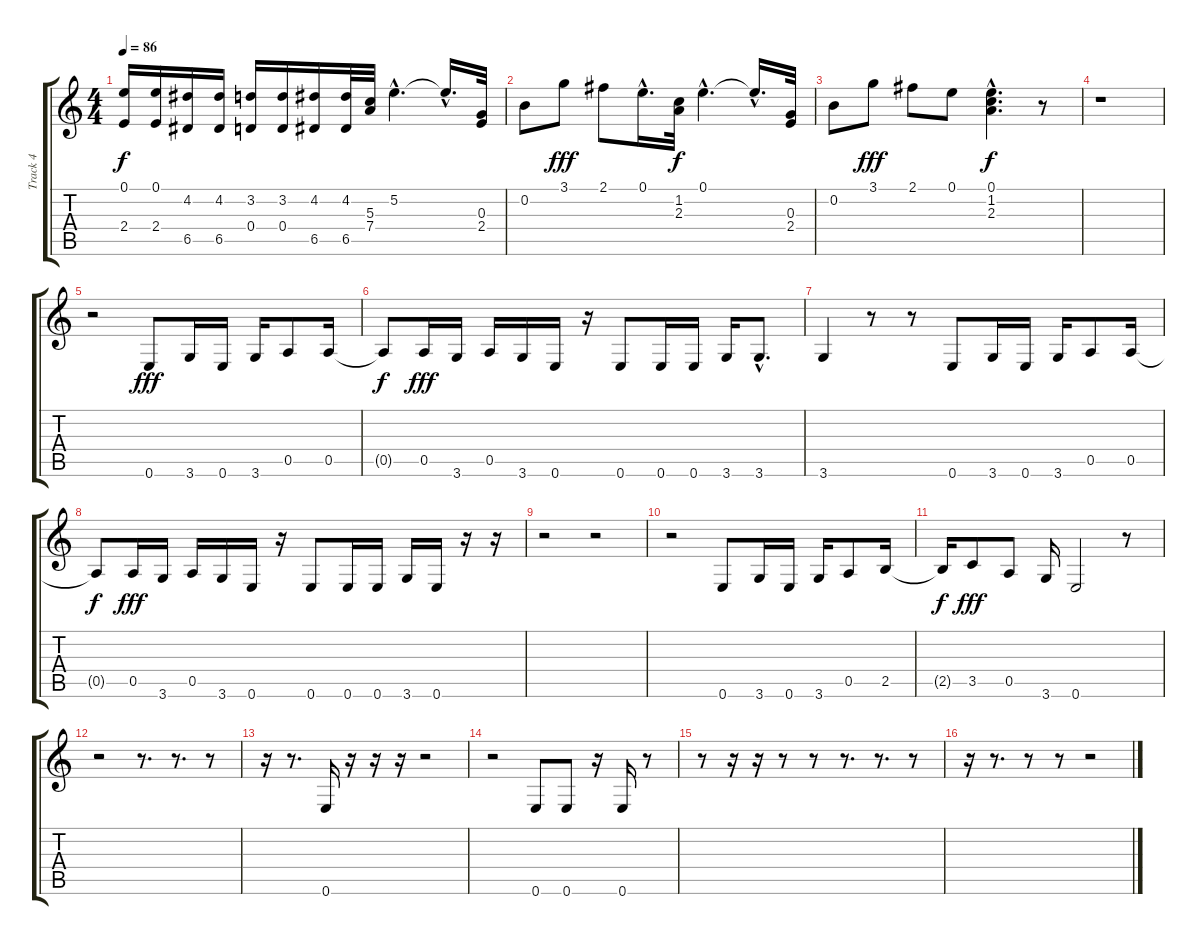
\track ("Track 4" "Track 4") {instrument distortionguitar}
\staff {score tabs}
\tuning (E4 B3 G3 D3 A2 E2) {hide}
\ts (4 4)
\tempo 86
\clef g2
\ks c
(0.1 2.4).16{dy f} (0.1 2.4).16 (4.2 6.5).16 (4.2 6.5).16 (3.2 0.4).16 (3.2 0.4).16 (4.2 6.5).16 (4.2 6.5).32 (5.3 7.4).32 5.2{hac}.4{d} 5.2{hac t}.16{d} (0.3 2.4).32 |
0.2.8 3.1.8{dy fff} 2.1.8 0.1{hac}.16{d} (1.2 2.3).32{dy f} 0.1{hac}.4{d} 0.1{hac t}.16{d} (0.3 2.4).32 |
0.2.8 3.1.8{dy fff} 2.1.8 0.1.8 (0.1{hac} 1.2{hac} 2.3{hac}).4{d dy f} r.8 |
r.1 |
r.2 0.6.8{dy fff} 3.6.16 0.6.16 3.6.16 0.5.8 0.5.16 |
0.5{t}.8{dy f} 0.5.16{dy fff} 3.6.16 0.5.16 3.6.16 0.6.16 r.16 0.6.8 0.6.16 0.6.16 3.6.16 3.6{hac}.8{d} |
3.6.4 r.8 r.8 0.6.8 3.6.16 0.6.16 3.6.16 0.5.8 0.5.16 |
0.5{t}.8{dy f} 0.5.16{dy fff} 3.6.16 0.5.16 3.6.16 0.6.16 r.16 0.6.8 0.6.16 0.6.16 3.6.16 0.6.16 r.16 r.16 |
r.2 r.2 |
r.2 0.6.8 3.6.16 0.6.16 3.6.16 0.5.8 2.5.16 |
2.5{t}.16{dy f} 3.5.8{dy fff} 0.5.8 3.6.16 0.6.2 r.8 |
r.2 r.8{d} r.8{d} r.8 |
r.16 r.8{d} 0.6.16 r.16 r.16 r.16 r.2 |
r.2 0.6.8 0.6.8 r.16 0.6.16 r.8 |
r.8 r.16 r.16 r.8 r.8 r.8{d} r.8{d} r.8 |
r.16 r.8{d} r.8 r.8 r.2
